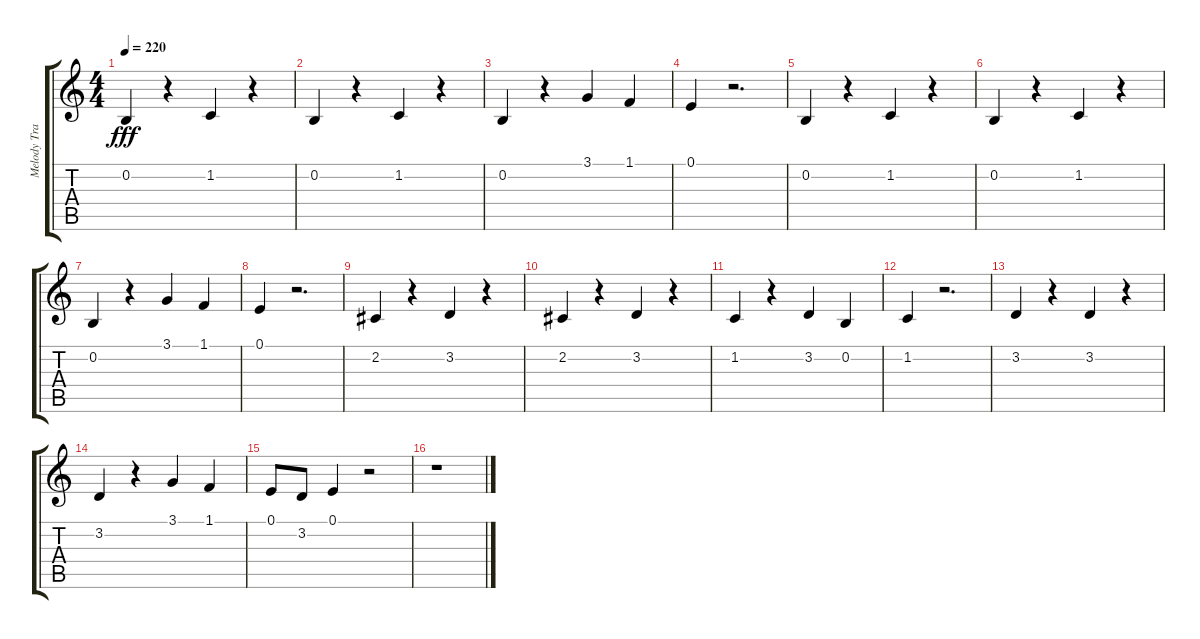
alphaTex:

\track ("Melody Track" "Melody Tra") {instrument synthvoice}
\staff {score tabs}
\tuning (E4 B3 G3 D3 A2 E2) {hide}
\ts (4 4)
\tempo 220
\clef g2
\ks c
0.2.4{dy fff} r.4 1.2.4 r.4 |
0.2.4 r.4 1.2.4 r.4 |
0.2.4 r.4 3.1.4 1.1.4 |
0.1.4 r.2{d} |
0.2.4 r.4 1.2.4 r.4 |
0.2.4 r.4 1.2.4 r.4 |
0.2.4 r.4 3.1.4 1.1.4 |
0.1.4 r.2{d} |
2.2.4 r.4 3.2.4 r.4 |
2.2.4 r.4 3.2.4 r.4 |
1.2.4 r.4 3.2.4 0.2.4 |
1.2.4 r.2{d} |
3.2.4 r.4 3.2.4 r.4 |
3.2.4 r.4 3.1.4 1.1.4 |
0.1.8 3.2.8 0.1.4 r.2 |
r.1
